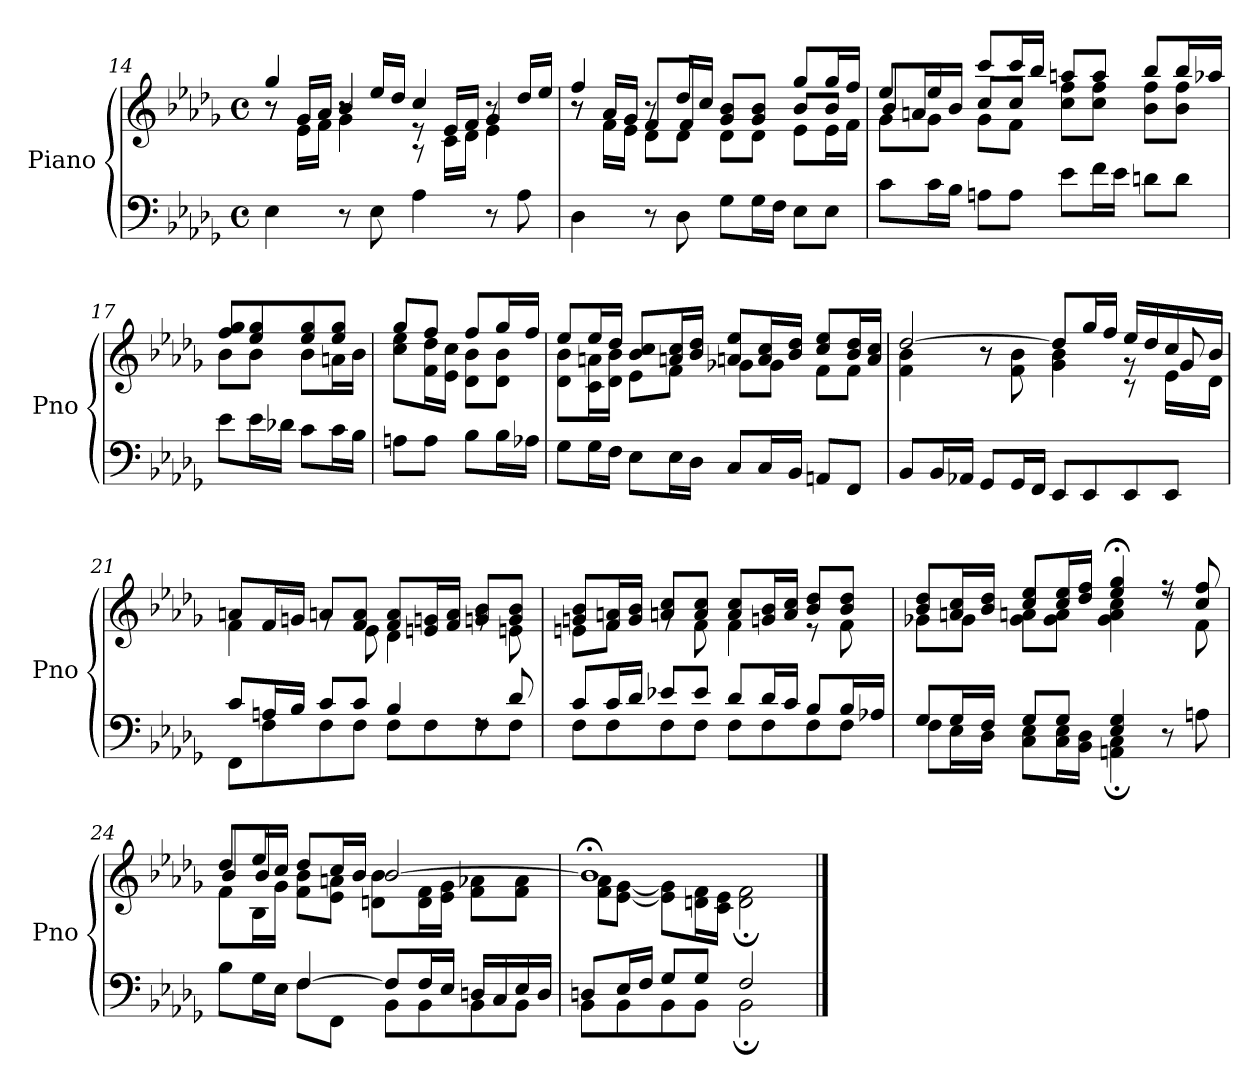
**kern	**kern
*part1	*part1
*staff2	*staff1
*I"Piano	*
*I'Pno	*
*clefF4	*clefG2
*k[b-e-a-d-g-]	*k[b-e-a-d-g-]
*M4/4	*M4/4
*met(c)	*met(c)
=14	=14
*	*^
*	*	*^
4E-\	4gg-/	8r	8r
.	.	16e-\LL	16g-/LL
.	.	16f\JJ	16a-/JJ
8r	8r	4g-\	4b-/
8E-\	16ee-/LL	.	.
.	16dd-/JJ	.	.
4A-\	4cc/	8re	8rA
.	.	16c\LL	16e-/LL
.	.	16d-\JJ	16f/JJ
8r	8r	4e-\	4g-/
8A-\	16dd-/LL	.	.
.	16ee-/JJ	.	.
!!LO:LB:g=z	!!	!!
=15	=15	=15	=15
4D-\	4ff/	8r	8r
.	.	16f\LL	16a-/LL
.	.	16e-\JJ	16g-/JJ
8r	8r	8d-\L	8f/L
8D-\	16dd-/LL	8d-\J	8f/J
.	16cc/JJ	.	.
8G-\L	8g-/ 8b-/L	8d-\L	4ryy
16G-\L	8g-/ 8b-/J	8d-\J	.
16F\JJ	.	.	.
8E-\L	8gg-/L	8e-\L	8b-/L
8E-\J	16gg-/L	16e-\L	8b-/J
.	16ff/JJ	16f\JJ	.
=16	=16	=16	=16
8c\L	8ee-/L	8g-\L	8b-/L
16c\L	8ee-/J	8g-\J	16an/L
16B-\JJ	.	.	16b-/JJ
8An\L	8ccc/L	8g-\L	8cc/L
8A\J	16ccc/L	8f\J	8cc/J
.	16bb-/JJ	.	.
8e-\L	8aan/L	8cc\ 8ff\L	2ryy
16f\L	8aa/J	8cc\ 8ff\J	.
16e-\JJ	.	.	.
8dn\L	8bb-/L	8b-\ 8ff\L	.
8d\J	16bb-/L	8b-\ 8ff\J	.
.	16aa-X/JJ	.	.
*	*	*v	*v
=17	=17	=17
8e-\L	8ff/ 8gg-/L	8b-\L
16e-\L	8ee-/ 8gg-/	8b-\J
16d-X\JJ	.	.
8c\L	8ee-/ 8gg-/	8b-\L
16c\L	8ee-/ 8gg-/J	16an\L
16B-\JJ	.	16b-\JJ
!!LO:LB:g=z	!!
=18	=18	=18
8An\L	8gg-/L	8cc\ 8ee-\L
8A\J	8ff/J	16f\ 16dd-\L
.	.	16e-\ 16cc\JJ
8B-\L	8ff/L	8d-\ 8b-\L
16B-\L	16gg-/L	8d-\ 8b-\J
16A-X\JJ	16ff/JJ	.
=19	=19	=19
8G-\L	8ee-/L	8d-\ 8b-\L
16G-\L	16ee-/L	16c\ 16an\L
16F\JJ	16dd-/JJ	16d-\ 16b-\JJ
8E-\L	8b-/ 8cc/L	8e-\L
16E-\L	16an/ 16cc/L	8f\J
16D-\JJ	16b-/ 16dd-/JJ	.
8C/L	8an/ 8ee-/L	8g-X\L
16C/L	16a/ 16cc/L	8g-\J
16BB-/JJ	16b-/ 16dd-/JJ	.
8AAn/L	8cc/ 8ee-/L	8f\L
8FF/J	16b-/ 16dd-/L	8f\J
.	16a/ 16cc/JJ	.
=20	=20	=20
*	*	*^
8BB-/L	[2dd-/	4f\ 4b-\	4ryy
16BB-/L	.	.	.
16AA-X/JJ	.	.	.
8GG-/L	.	8r	8r
16GG-/L	.	8f\ 8b-\	4.ryy
16FF/JJ	.	.	.
8EE-/L	8dd-/L]	4g-\ 4b-\	.
8EE-/	16gg-/L	.	.
.	16ff/JJ	.	.
8EE-/	16ee-/LL	8rg	8rc
.	16dd-/	.	.
8EE-/J	16cc/	16e-\LL	8g-/
.	16b-/JJ	16d-\JJ	.
*	*	*v	*v
!!LO:LB:g=z
=21	=21	=21
*^	*	*
8c/L	8FF\L	8an/L	4f\
16An/L	8F\	16f/L	.
16B-/JJ	.	16gn/JJ	.
8c/L	8F\	8an/L	8rg
8c/J	8F\J	8f/ 8a/J	8e-\
4B-/	8F\L	8f/ 8a/L	4d-\
.	8F\	16en/ 16gn/L	.
.	.	16f/ 16a/JJ	.
8rF	8F\	8gn/ 8b-/L	8rg
8d-/	8F\J	8g/ 8b-/J	8en\
=22	=22	=22	=22
8c/L	8F\L	8gn/ 8b-/L	8en\L
16c/L	8F\	16f/ 16an/L	8f\J
16d-/JJ	.	16g/ 16b-/JJ	.
8e-X/L	8F\	8an/ 8cc/L	8rg
8e-/J	8F\J	8a/ 8cc/J	8f\
8d-/L	8F\L	8a/ 8cc/L	4f\
16d-/L	8F\	16gn/ 16b-/L	.
16c/JJ	.	16a/ 16cc/JJ	.
8B-/L	8F\	8b-/ 8dd-/L	8r
16B-/L	8F\J	8b-/ 8dd-/J	8f\
16A-X/JJ	.	.	.
!!LO:LB:g=z	!!
=23	=23	=23	=23
8G-/L	8F\L	8b-/ 8dd-/L	8g-X\L
16G-/L	16E-\L	16an/ 16cc/L	8g-\J
16F/JJ	16D-\JJ	16b-/ 16dd-/JJ	.
8G-/L	8C\ 8E-\L	8cc/ 8ee-/L	8g-\ 8an\L
8G-/J	16C\ 16E-\L	16cc/ 16ee-/L	8g-\ 8a\J
.	16BB-\ 16D-\JJ	16dd-/ 16ff/JJ	.
4E-/ 4G-/	4AAn\; 4C\;	4ee-/;< 4gg-/;<	4g-\ 4a\ 4cc\
8r	4ryy	8r	8rdd
8An\	.	8cc/ 8ff/	8f\
=24	=24	=24	=24
*	*	*	*^
8B-\L	4ryy	8dd-/L	8f\L	8b-/L
16G-\L	.	16ee-/L	16B-\L	8b-\J
16E-\JJ	.	16cc/JJ	16g-\JJ	.
[4F/	8F\L	8dd-/L	8f\ 8b-\L	2.ryy
.	8FF\J	16cc/L	8e-\ 8an\J	.
.	.	16b-/JJ	.	.
8F/L]	8BB-\L	[2b-/	8dn\ 8b-\L	.
16F/L	8BB-\	.	16d\ 16f\L	.
16E-/JJ	.	.	16e-\ 16g-\JJ	.
16Dn/LL	8BB-\	.	8f\ 8a-X\L	.
16C/	.	.	.	.
16E-/	8BB-\J	.	8f\ 8a-\J	.
16D/JJ	.	.	.	.
*	*	*	*v	*v
=25	=25	=25	=25
8Dn/L	8BB-\L	1b-;<]	8f\ 8a-\L
16E-/L	8BB-\	.	[8e-\ [8g-\J
16F/JJ	.	.	.
8G-/L	8BB-\	.	8e-\] 8g-\]L
8G-/J	8BB-\J	.	16dn\ 16f\L
.	.	.	16c\ 16e-\JJ
2F/	2BB-;\	.	2d\; 2f\;
*v	*v	*	*
*	*v	*v
==	==
*-	*-
